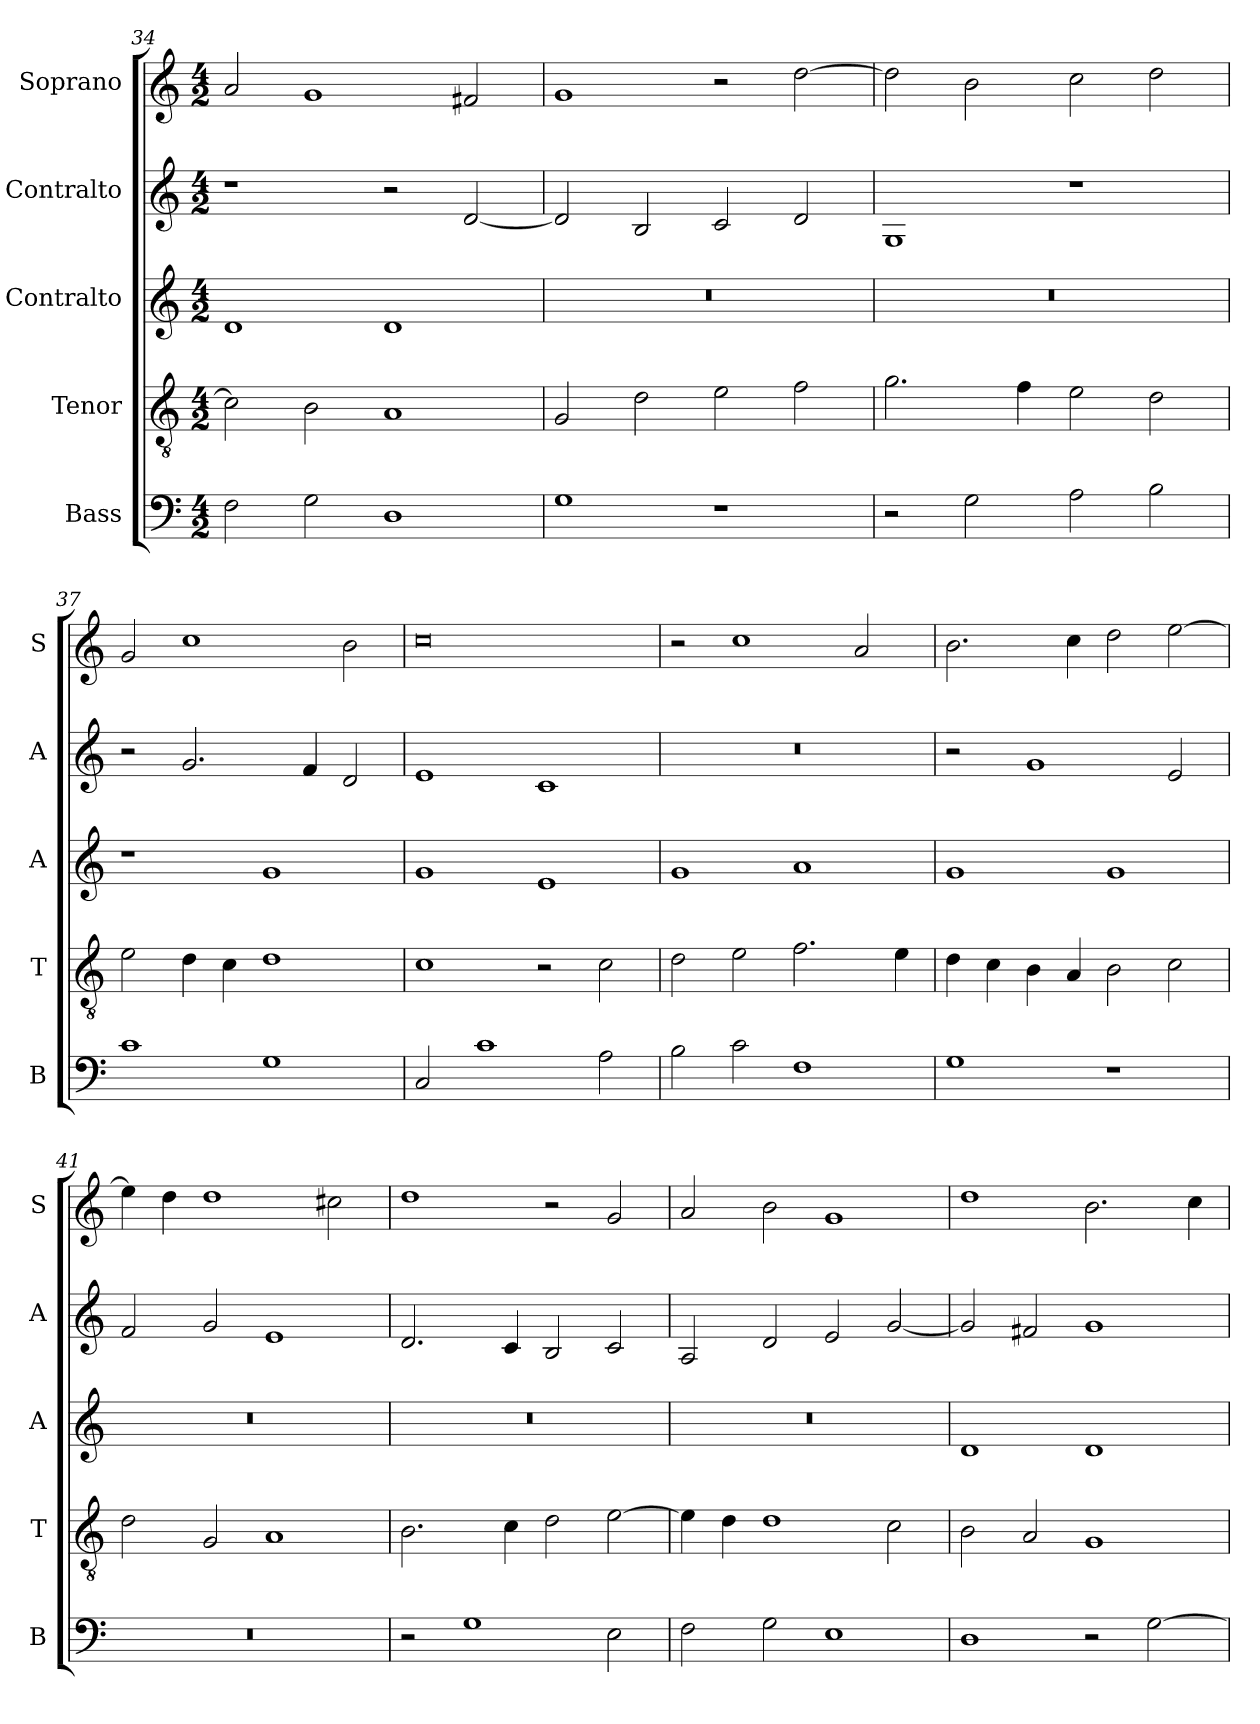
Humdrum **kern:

**kern	**kern	**kern	**kern	**kern
*part5	*part4	*part3	*part2	*part1
*staff5	*staff4	*staff3	*staff2	*staff1
*I"Bass	*I"Tenor	*I"Contralto	*I"Contralto	*I"Soprano
*I'B	*I'T	*I'A	*I'A	*I'S
*clefF4	*clefGv2	*clefG2	*clefG2	*clefG2
*k[]	*k[]	*k[]	*k[]	*k[]
*G:mix	*G:mix	*G:mix	*G:mix	*G:mix
*M4/2	*M4/2	*M4/2	*M4/2	*M4/2
=34	=34	=34	=34	=34
2F	2c]	1d	1r	2a
2G	2B	.	.	1g
1D	1A	1d	2r	.
.	.	.	[2d	2f#X
=35	=35	=35	=35	=35
1G	2G	0r	2d]	1g
.	2d	.	2B	.
1r	2e	.	2c	2r
.	2f	.	2d	[2dd
=36	=36	=36	=36	=36
2r	2.g	0r	1G	2dd]
2G	.	.	.	2b
.	4f	.	.	.
2A	2e	.	1r	2cc
2B	2d	.	.	2dd
=37	=37	=37	=37	=37
1c	2e	1r	2r	2g
.	4d	.	2.g	1cc
.	4c	.	.	.
1G	1d	1g	.	.
.	.	.	4f	.
.	.	.	2d	2b
=38	=38	=38	=38	=38
2C	1c	1g	1e	0cc
1c	.	.	.	.
.	2r	1e	1c	.
2A	2c	.	.	.
=39	=39	=39	=39	=39
2B	2d	1g	0r	2r
2c	2e	.	.	1cc
1F	2.f	1a	.	.
.	.	.	.	2a
.	4e	.	.	.
=40	=40	=40	=40	=40
1G	4d	1g	2r	2.b
.	4c	.	.	.
.	4B	.	1g	.
.	4A	.	.	4cc
1r	2B	1g	.	2dd
.	2c	.	2e	[2ee
=41	=41	=41	=41	=41
0r	2d	0r	2f	4ee]
.	.	.	.	4dd
.	2G	.	2g	1dd
.	1A	.	1e	.
.	.	.	.	2cc#X
=42	=42	=42	=42	=42
2r	2.B	0r	2.d	1dd
1G	.	.	.	.
.	4c	.	4c	.
.	2d	.	2B	2r
2E	[2e	.	2c	2g
=43	=43	=43	=43	=43
2F	4e]	0r	2A	2a
.	4d	.	.	.
2G	1d	.	2d	2b
1E	.	.	2e	1g
.	2c	.	[2g	.
=44	=44	=44	=44	=44
1D	2B	1d	2g]	1dd
.	2A	.	2f#X	.
2r	1G	1d	1g	2.b
[2G	.	.	.	.
.	.	.	.	4cc
=	=	=	=	=
*-	*-	*-	*-	*-
